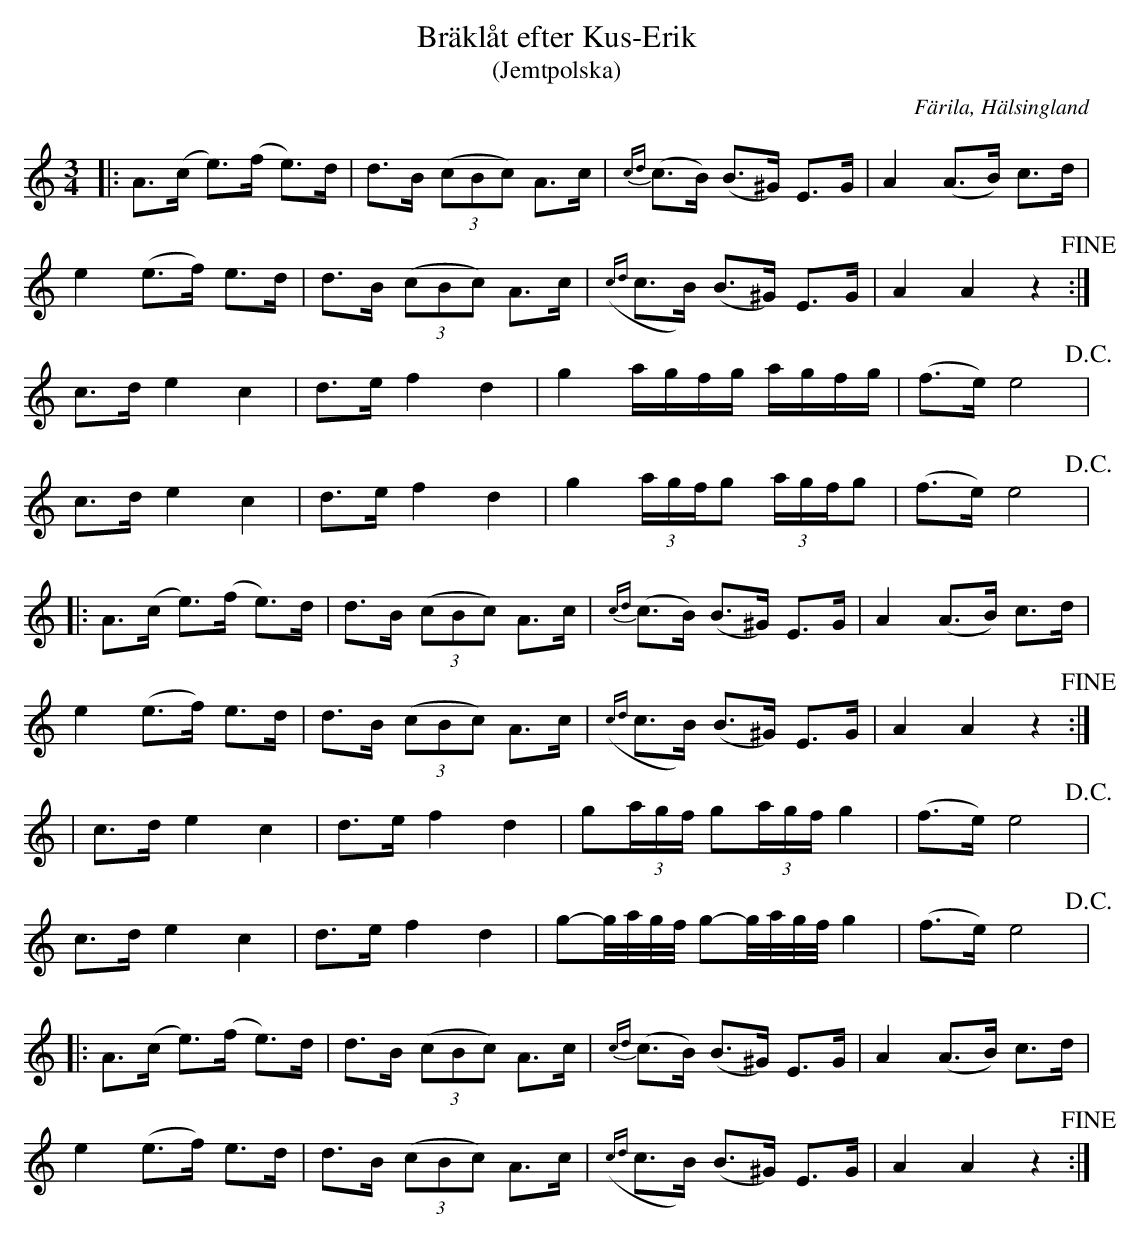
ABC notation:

X:1
T: Bräklåt efter Kus-Erik
T: (Jemtpolska)
O: Färila, Hälsingland
M: 3/4
L: 1/8
K: Am
|:A>(c e>)(f e)>d | d>B ((3cBc) A>c | {cd}(c>B) (B>^G)   E>G      | A2    (A>B) c>d  |
e2   (e>f) e>d  | d>B ((3cBc) A>c | ({cd}c>B)    (B>^G)   E>G      | A2    A2    z2  !fine! :|
K: C
c>d  e2    c2   | d>e f2      d2  | g2        a/g/f/g/ a/g/f/g/ | (f>e) e4 !D.C.!       |
c>d  e2    c2   | d>e f2      d2  | g2        (3a/g/f/g (3a/g/f/g | (f>e) e4 !D.C.!       |
|:A>(c e>)(f e)>d | d>B ((3cBc) A>c | {cd}(c>B) (B>^G)   E>G      | A2    (A>B) c>d  |
e2   (e>f) e>d  | d>B ((3cBc) A>c | ({cd}c>B)    (B>^G)   E>G      | A2    A2    z2  !fine! :|
K: C
|c>d  e2    c2   | d>e f2      d2  | g(3a/g/f/        g(3a/g/f/ g2 | (f>e) e4 !D.C.!       |
c>d  e2    c2   | d>e f2      d2  | g-g//a//g//f//        g-g//a//g//f// g2  | (f>e) e4 !D.C.!       |
|:A>(c e>)(f e)>d | d>B ((3cBc) A>c | {cd}(c>B) (B>^G)   E>G      | A2    (A>B) c>d  |
e2   (e>f) te>d  | d>B ((3cBc) tA>c | ({cd}c>B)    (B>^G)   E>G      | A2    A2    z2  !fine! :|
